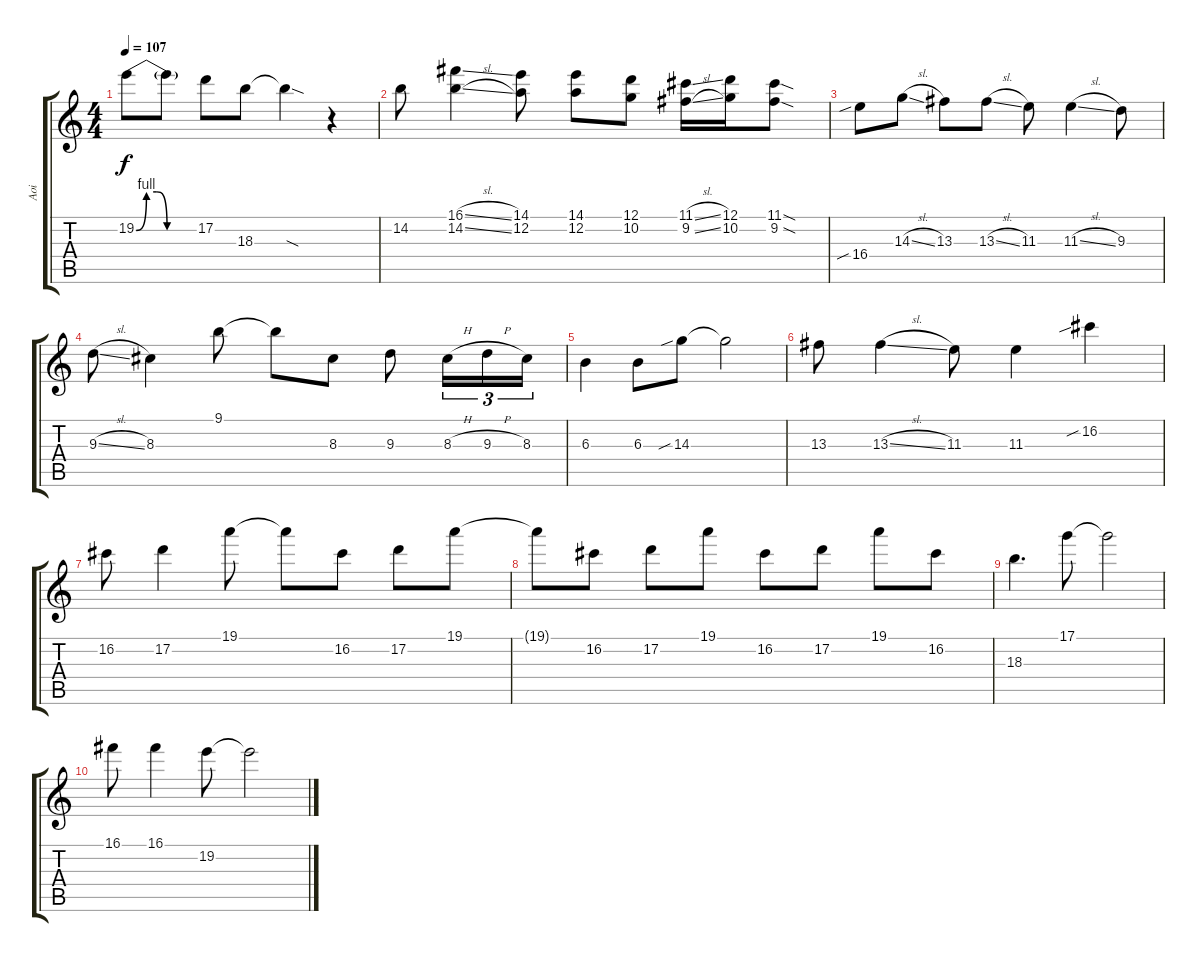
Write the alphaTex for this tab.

\track ("Aoi" "Aoi") {instrument distortionguitar}
\staff {score tabs}
\tuning (D4 A3 F3 C3 G2 D2) {hide}
\ts (4 4)
\tempo 107
\clef g2
\ks c
19.2{be (custom 0 0 10 4 20 4 30 0 60 0)}.8{dy f} 19.2{t}.8 17.2.8 18.3.8 18.3{sod t}.4 r.4 |
14.2.8 (16.1{sl} 14.2{sl}).4 (14.1 12.2).8 (14.1 12.2).8 (12.1 10.2).8 (11.1{sl} 9.2{sl}).16 (12.1 10.2).16 (11.1{sod} 9.2{sod}).8 |
16.4{sib}.8 14.3{sl}.8 13.3.8 13.3{sl}.8 11.3.8 11.3{sl}.4 9.3.8 |
9.3{sl}.8 8.3.4 9.1.8 9.1{t}.8 8.3.8 9.3.8 8.3{h}.16{tu (3 2)} 9.3{h}.16{tu (3 2)} 8.3.16{tu (3 2)} |
6.3.4 6.3.8 14.3{sib}.8 14.3{t}.2 |
13.3.8 13.3{sl}.4 11.3.8 11.3.4 16.2{sib}.4 |
16.2.8 17.2.4 19.1.8 19.1{t}.8 16.2.8 17.2.8 19.1.8 |
19.1{t}.8 16.2.8 17.2.8 19.1.8 16.2.8 17.2.8 19.1.8 16.2.8 |
18.3.4{d} 17.1.8 17.1{t}.2 |
16.1.8 16.1.4 19.2.8 19.2{t}.2
